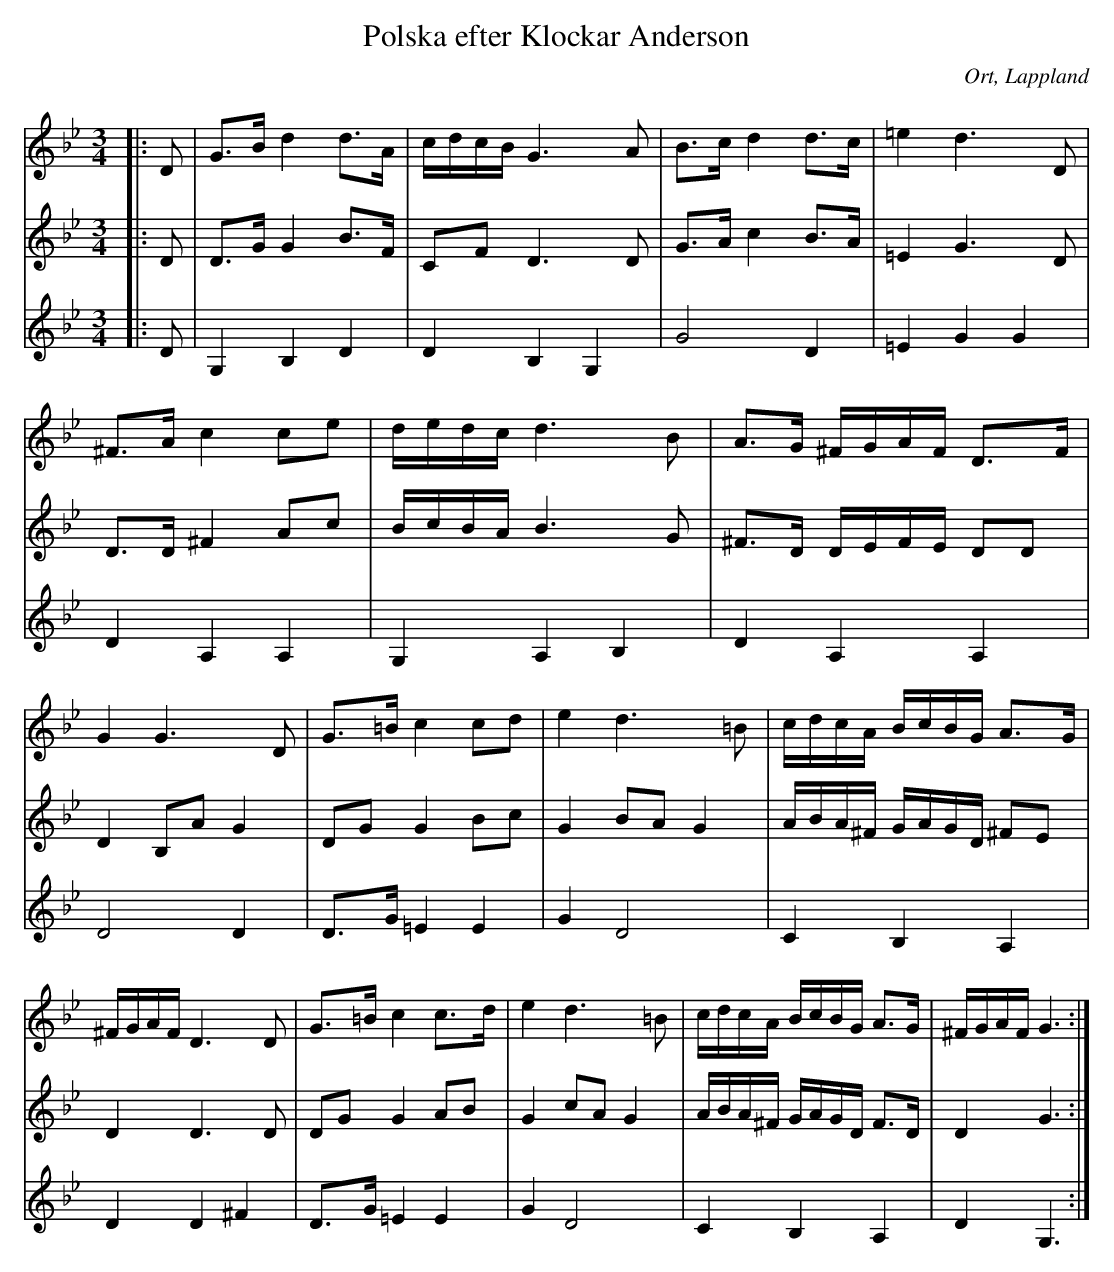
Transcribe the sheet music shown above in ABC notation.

X:1
T:Polska efter Klockar Anderson
O:Ort, Lappland
M:3/4
L:1/16
K:Gm
V:1
|: D2 | G3B d4 d3A | cdcB G6 A2 | B3c d4 d3c | =e4 d6 D2 | ^F3A c4 c2e2 | dedc d6 B2 | A3G ^FGAF D3F | G4 G6 D2 | G3=B c4 c2d2 | e4 d6 =B2 | cdcA BcBG A3G |^FGAF D6 D2 | G3=B c4 c3d | e4 d6 =B2 | cdcA BcBG A3G | ^FGAF G6 :|
V:2
|: D2 | D3G G4 B3F | C2F2 D6 D2  | G3A c4 B3A | =E4 G6 D2 | D3D ^F4 A2c2 | BcBA B6 G2 | ^F3D DEFE D2D2 | D4 B,2A2 G4 | D2G2 G4 B2c2 | G4 B2A2 G4 | ABA^F GAGD ^F2E2 | D4 D6 D2 | D2G2 G4 A2B2 | G4 c2A2 G4 | ABA^F GAGD F3D | D4 G6 :|
V:3
|:D2 | G,4 B,4 D4 | D4 B,4 G,4 | G8 D4  | =E4 G4 G4 | D4 A,4 A,4 | G,4 A,4 B,4 | D4 A,4 A,4 | D8 D4 | D3G1 =E4 E4 | G4 D8 | C4 B,4 A,4 | D4 D4 ^F4 | D3G1 =E4 E4 | G4 D8 | C4 B,4 A,4 | D4 G,6 :|
